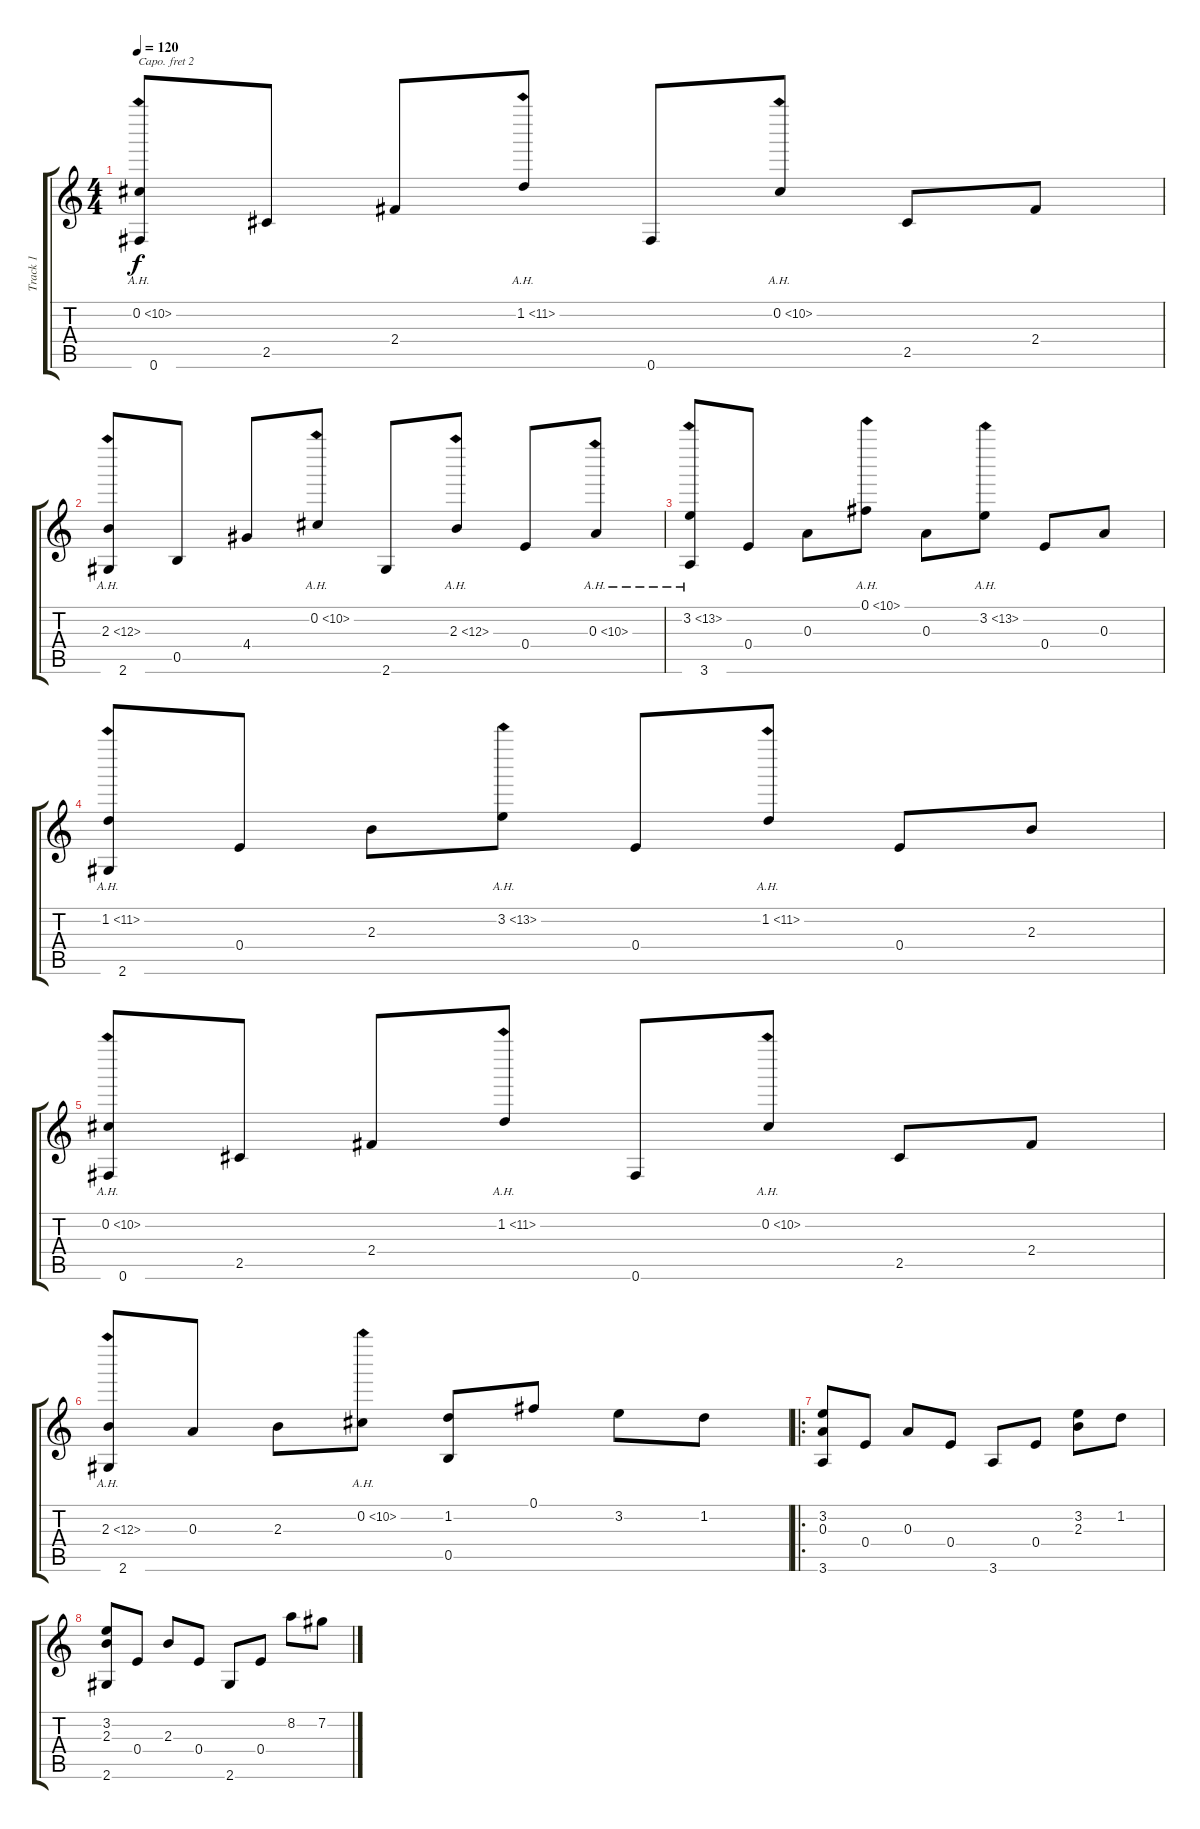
\track ("Track 1" "Track 1") {instrument acousticguitarsteel}
\staff {score tabs}
\capo 2
\tuning (E4 B3 G3 D3 A2 E2) {hide}
\ts (4 4)
\tempo 120
\clef g2
\ks c
(0.2{ah 10} 0.6).8{dy f} 2.5.8 2.4.8 1.2{ah 10}.8 0.6.8 0.2{ah 10}.8 2.5.8 2.4.8 |
(2.3{ah 10} 2.6).8 0.5.8 4.4.8 0.2{ah 10}.8 2.6.8 2.3{ah 10}.8 0.4.8 0.3{ah 10}.8 |
(3.2{ah 10} 3.6).8 0.4.8 0.3.8 0.1{ah 10}.8 0.3.8 3.2{ah 10}.8 0.4.8 0.3.8 |
(1.2{ah 10} 2.6).8 0.4.8 2.3.8 3.2{ah 10}.8 0.4.8 1.2{ah 10}.8 0.4.8 2.3.8 |
(0.2{ah 10} 0.6).8 2.5.8 2.4.8 1.2{ah 10}.8 0.6.8 0.2{ah 10}.8 2.5.8 2.4.8 |
(2.3{ah 10} 2.6).8 0.3.8 2.3.8 0.2{ah 10}.8 (1.2 0.5).8 0.1.8 3.2.8 1.2.8 |
\ro
(3.2 0.3 3.6).8 0.4.8 0.3.8 0.4.8 3.6.8 0.4.8 (3.2 2.3).8 1.2.8 |
(3.2 2.3 2.6).8 0.4.8 2.3.8 0.4.8 2.6.8 0.4.8 8.2.8 7.2.8
